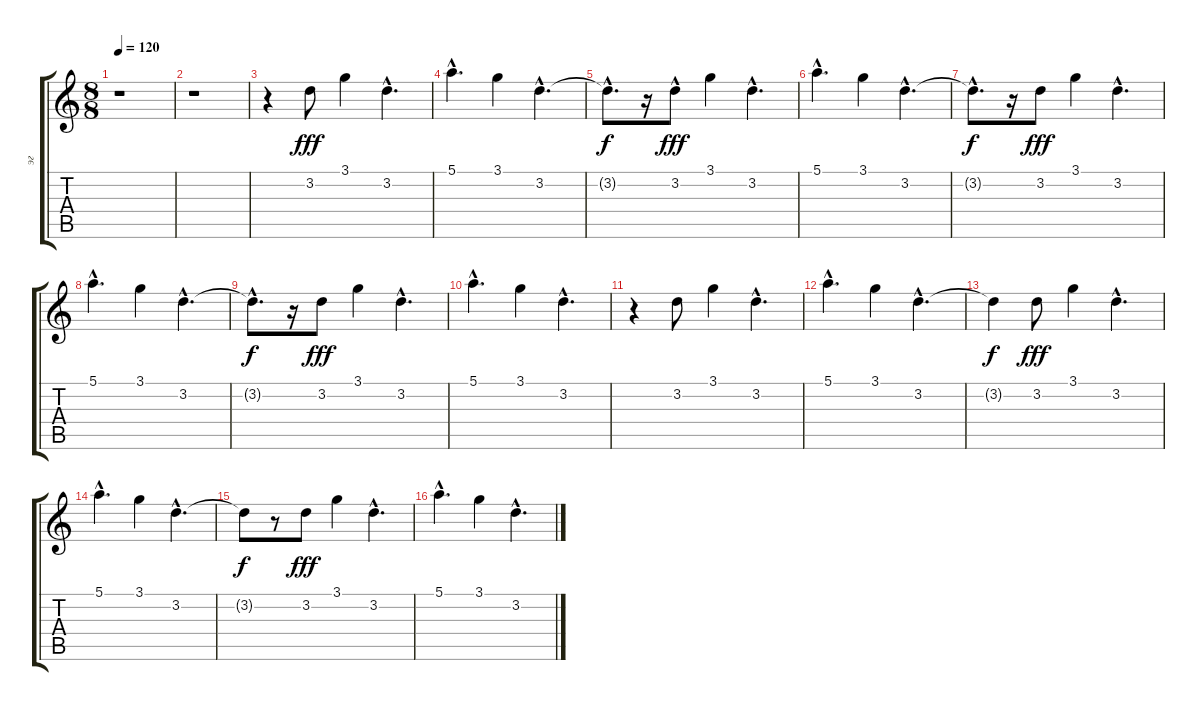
\track ("эг" "эг") {instrument electricguitarclean}
\staff {score tabs}
\tuning (E4 B3 G3 D3 A2 E2) {hide}
\ts (8 8)
\tempo 120
\clef g2
\ks c
r.1{dy fff instrument electricguitarclean} |
r.1 |
r.4 3.2.8 3.1.4 3.2{hac}.4{d} |
5.1{hac}.4{d} 3.1.4 3.2{hac}.4{d} |
3.2{hac t}.8{d dy f} r.16 3.2{hac}.8{dy fff} 3.1.4 3.2{hac}.4{d} |
5.1{hac}.4{d} 3.1.4 3.2{hac}.4{d} |
3.2{hac t}.8{d dy f} r.16 3.2.8{dy fff} 3.1.4 3.2{hac}.4{d} |
5.1{hac}.4{d} 3.1.4 3.2{hac}.4{d} |
3.2{hac t}.8{d dy f} r.16 3.2.8{dy fff} 3.1.4 3.2{hac}.4{d} |
5.1{hac}.4{d} 3.1.4 3.2{hac}.4{d} |
r.4 3.2.8 3.1.4 3.2{hac}.4{d} |
5.1{hac}.4{d} 3.1.4 3.2{hac}.4{d} |
3.2{t}.4{dy f} 3.2.8{dy fff} 3.1.4 3.2{hac}.4{d} |
5.1{hac}.4{d} 3.1.4 3.2{hac}.4{d} |
3.2{t}.8{dy f} r.8 3.2.8{dy fff} 3.1.4 3.2{hac}.4{d} |
5.1{hac}.4{d} 3.1.4 3.2{hac}.4{d}
